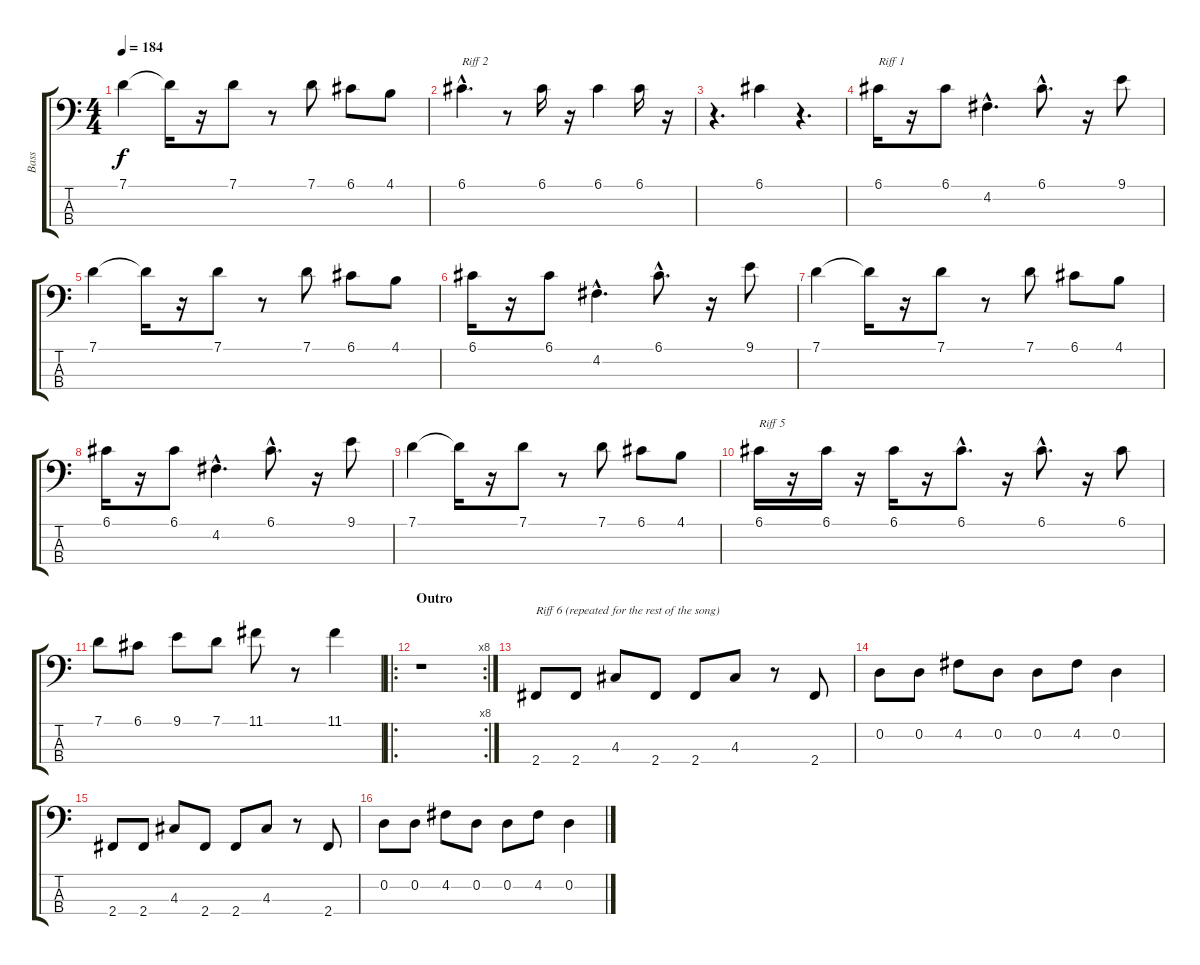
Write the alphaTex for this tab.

\track ("Bass" "Bass") {instrument electricbassfinger}
\staff {score tabs}
\tuning (G2 D2 A1 E1) {hide}
\ts (4 4)
\tempo 184
\clef f4
\ks c
7.1.4{dy f} 7.1{t}.16 r.16 7.1.8 r.8 7.1.8 6.1.8 4.1.8 |
6.1{hac}.4{d txt "Riff 2"} r.8 6.1.16 r.16 6.1.4 6.1.16 r.16 |
r.4{d} 6.1.4 r.4{d} |
6.1.16{txt "Riff 1"} r.16 6.1.8 4.2{hac}.4{d} 6.1{hac}.8{d} r.16 9.1.8 |
7.1.4 7.1{t}.16 r.16 7.1.8 r.8 7.1.8 6.1.8 4.1.8 |
6.1.16 r.16 6.1.8 4.2{hac}.4{d} 6.1{hac}.8{d} r.16 9.1.8 |
7.1.4 7.1{t}.16 r.16 7.1.8 r.8 7.1.8 6.1.8 4.1.8 |
6.1.16 r.16 6.1.8 4.2{hac}.4{d} 6.1{hac}.8{d} r.16 9.1.8 |
7.1.4 7.1{t}.16 r.16 7.1.8 r.8 7.1.8 6.1.8 4.1.8 |
6.1.16{txt "Riff 5"} r.16 6.1.16 r.16 6.1.16 r.16 6.1{hac}.8{d} r.16 6.1{hac}.8{d} r.16 6.1.8 |
7.1.8 6.1.8 9.1.8 7.1.8 11.1.8 r.8 11.1.4 |
\ro
\rc 8
\section ("" "Outro")
r.1 |
2.4.8{txt "Riff 6 (repeated for the rest of the song)"} 2.4.8 4.3.8 2.4.8 2.4.8 4.3.8 r.8 2.4.8 |
0.2.8 0.2.8 4.2.8 0.2.8 0.2.8 4.2.8 0.2.4 |
2.4.8 2.4.8 4.3.8 2.4.8 2.4.8 4.3.8 r.8 2.4.8 |
0.2.8 0.2.8 4.2.8 0.2.8 0.2.8 4.2.8 0.2.4
